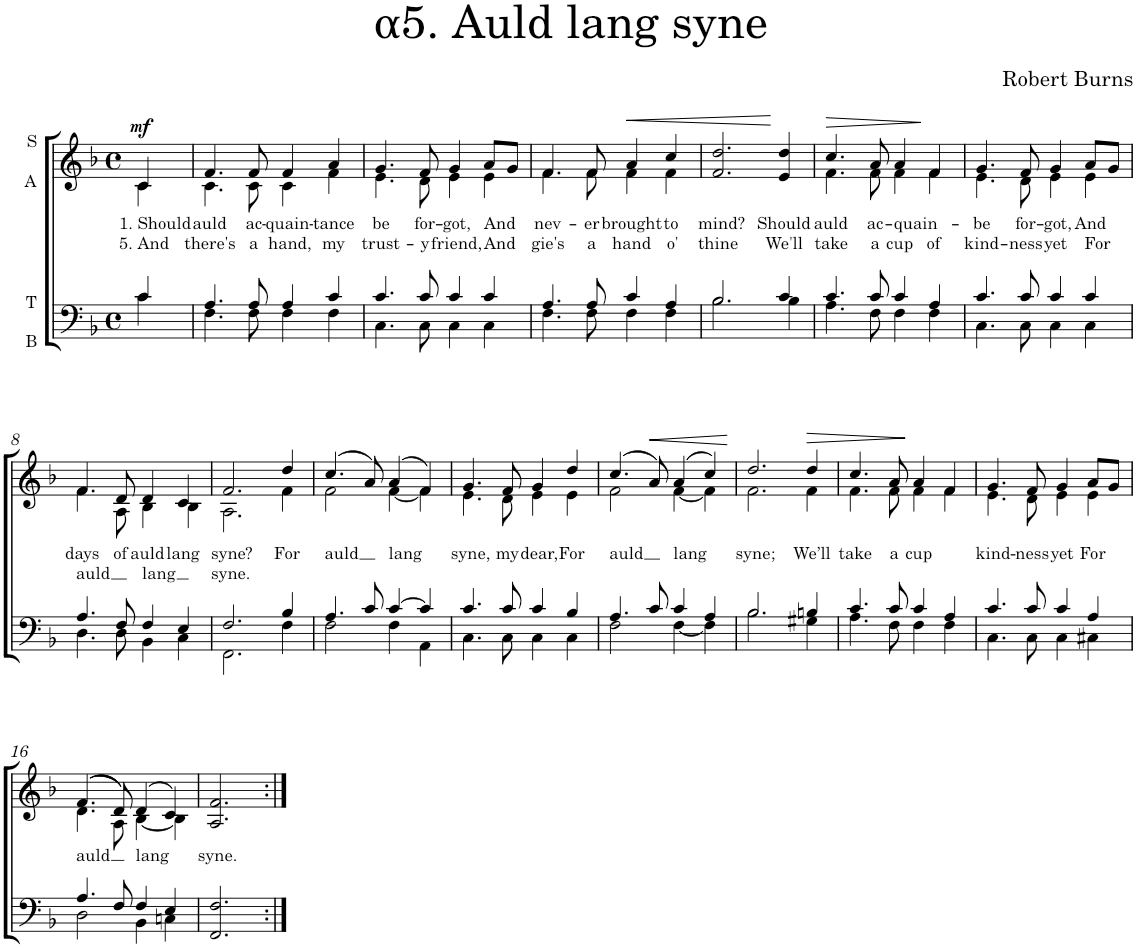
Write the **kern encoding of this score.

**kern	**kern	**text	**text	**dynam
*part2	*part1	*part1	*part1	*part1
*staff2	*staff1	*staff1	*staff1	*staff1
*I"T  B	*I"S  A	*	*	*
*clefF4	*clefG2	*	*	*
*k[b-]	*k[b-]	*	*	*
*M4/4	*M4/4	*	*	*
*met(c)	*met(c)	*	*	*
=1	=1	=1	=1	=1
*^	*	*	*	*
!	!	!	!LO:LY:b	!LO:LY:b	!LO:DY:a
*	*	*^	*	*	*
4c/	4c\	4c/	4c\	1. Should	5. And	mf
=2	=2	=2	=2	=2	=2	=2
!	!	!	!	!LO:LY:b	!LO:LY:b	!
4.A/	4.F\	4.f/	4.c\	auld	there's	.
!	!	!	!	!LO:LY:b	!LO:LY:b	!
8A/	8F\	8f/	8c\	ac-	a	.
!	!	!	!	!LO:LY:b	!LO:LY:b	!
4A/	4F\	4f/	4c\	-quain-	hand,	.
!	!	!	!	!LO:LY:b	!LO:LY:b	!
4c/	4F\	4a/	4f\	-tance	my	.
=3	=3	=3	=3	=3	=3	=3
!	!	!	!	!LO:LY:b	!LO:LY:b	!
4.c/	4.C\	4.g/	4.e\	be	trust-	.
!	!	!	!	!LO:LY:b	!LO:LY:b	!
8c/	8C\	8f/	8d\	for-	-y	.
!	!	!	!	!LO:LY:b	!LO:LY:b	!
4c/	4C\	4g/	4e\	-got,	friend,	.
!	!	!	!	!LO:LY:b	!LO:LY:b	!
4c/	4C\	8a/L	4e\	And	And	.
.	.	8g/J	.	.	.	.
=4	=4	=4	=4	=4	=4	=4
!	!	!	!	!LO:LY:b	!LO:LY:b	!
4.A/	4.F\	4.f/	4.f\	nev-	gie's	.
!	!	!	!	!LO:LY:b	!LO:LY:b	!
8A/	8F\	8f/	8f\	-er	a	.
!	!	!	!	!LO:LY:b	!LO:LY:b	!LO:HP:b
4c/	4F\	4a/	4f\	brought	hand	<
!	!	!	!	!LO:LY:b	!LO:LY:b	!
4A/	4F\	4cc/	4f\	to	o'	.
=5	=5	=5	=5	=5	=5	=5
!	!	!	!	!LO:LY:b	!LO:LY:b	!
*	*	*v	*v	*	*	*
2.B-/	2.B-\	2.f/ 2.dd/	mind?	thine	.
!	!	!	!LO:LY:b	!LO:LY:b	!
4c/	4B-\	4e/ 4dd/	Should	We'll	[
=6	=6	=6	=6	=6	=6
!	!	!	!LO:LY:b	!LO:LY:b	!LO:HP:b
*	*	*^	*	*	*
4.c/	4.A\	4.cc/	4.f\	auld	take	>
!	!	!	!	!LO:LY:b	!LO:LY:b	!
8c/	8F\	8a/	8f\	ac-	a	.
!	!	!	!	!LO:LY:b	!LO:LY:b	!
4c/	4F\	4a/	4f\	-quain-	cup	.
!	!	!	!	!	!LO:LY:b	!
4A/	4F\	4f/	4f\	.	of	]
=7	=7	=7	=7	=7	=7	=7
!	!	!	!	!LO:LY:b	!LO:LY:b	!
4.c/	4.C\	4.g/	4.e\	be	kind-	.
!	!	!	!	!LO:LY:b	!LO:LY:b	!
8c/	8C\	8f/	8d\	for-	-ness	.
!	!	!	!	!LO:LY:b	!LO:LY:b	!
4c/	4C\	4g/	4e\	-got,	yet	.
!	!	!	!	!LO:LY:b	!LO:LY:b	!
4c/	4C\	8a/L	4e\	And	For	.
.	.	8g/J	.	.	.	.
!!LO:LB:g=z	!!
=8	=8	=8	=8	=8	=8	=8
!	!	!	!	!LO:LY:b	!LO:LY:b	!
4.A/	4.D\	4.f/	4.f\	days	auld	.
!	!	!	!	!LO:LY:b	!	!
8F/	8D\	8d/	8A\	of	.	.
!	!	!	!	!LO:LY:b	!LO:LY:b	!
4F/	4BB-\	4d/	4B-\	auld	lang	.
!	!	!	!	!LO:LY:b	!	!
4E/	4C\	4c/	4B-\	lang	.	.
=9	=9	=9	=9	=9	=9	=9
!	!	!	!	!LO:LY:b	!LO:LY:b	!
2.F/	2.FF\	2.f/	2.A\	syne?	syne.	.
!	!	!	!	!LO:LY:b	!	!
4B-/	4F\	4dd/	4f\	For	.	.
=10	=10	=10	=10	=10	=10	=10
!	!	!	!	!LO:LY:b	!	!
4.A/	2F\	(4.cc/	2f\	auld	.	.
8c/	.	8a/)	.	.	.	.
!	!	!	!	!LO:LY:b	!	!
[4c/	4F\	(4a/	[4f\	lang	.	.
4c/]	4AA\	4f/)	4f\]	.	.	.
=11	=11	=11	=11	=11	=11	=11
!	!	!	!	!LO:LY:b	!	!
4.c/	4.C\	4.g/	4.e\	syne,	.	.
!	!	!	!	!LO:LY:b	!	!
8c/	8C\	8f/	8d\	my	.	.
!	!	!	!	!LO:LY:b	!	!
4c/	4C\	4g/	4e\	dear,	.	.
!	!	!	!	!LO:LY:b	!	!
4B-/	4C\	4dd/	4e\	For	.	.
=12	=12	=12	=12	=12	=12	=12
!	!	!	!	!LO:LY:b	!	!
4.A/	2F\	(4.cc/	2f\	auld	.	.
!	!	!	!	!	!	!LO:HP:b
8c/	.	8a/)	.	.	.	<
!	!	!	!	!LO:LY:b	!	!
4c/	[4F\	(4a/	[4f\	lang	.	.
4A/	4F\]	4cc/)	4f\]	.	.	.
*v	*v	*	*	*	*	*
*	*v	*v	*	*	*
.	.	.	.	[
=13	=13	=13	=13	=13
*^	*	*	*	*
!	!	!	!LO:LY:b	!	!
*	*	*^	*	*	*
2.B-/	2.B-\	2.dd/	2.f\	syne;	.	.
!	!	!	!	!LO:LY:b	!	!LO:HP:b
4Bn/	4G#X\	4dd/	4f\	We’ll	.	>
=14	=14	=14	=14	=14	=14	=14
!	!	!	!	!LO:LY:b	!	!
4.c/	4.A\	4.cc/	4.f\	take	.	.
!	!	!	!	!LO:LY:b	!	!
8c/	8F\	8a/	8f\	a	.	.
!	!	!	!	!LO:LY:b	!	!
4c/	4F\	4a/	4f\	cup	.	]
4A/	4F\	4f/	4f\	.	.	.
=15	=15	=15	=15	=15	=15	=15
!	!	!	!	!LO:LY:b	!	!
4.c/	4.C\	4.g/	4.e\	kind-	.	.
!	!	!	!	!LO:LY:b	!	!
8c/	8C\	8f/	8d\	-ness	.	.
!	!	!	!	!LO:LY:b	!	!
4c/	4C\	4g/	4e\	yet	.	.
!	!	!	!	!LO:LY:b	!	!
4A/	4C#X\	8a/L	4e\	For	.	.
.	.	8g/J	.	.	.	.
!!LO:LB:g=z	!!
=16	=16	=16	=16	=16	=16	=16
!	!	!	!	!LO:LY:b	!	!
4.A/	2D\	((4.f/	4.d\	auld	.	.
8F/	.	8d/))	8A\	.	.	.
!	!	!	!	!LO:LY:b	!	!
4F/	4BB-\	(4d/	[4B-\	lang	.	.
4E/	4Cn\	4c/)	4B-\]	.	.	.
=17	=17	=17	=17	=17	=17	=17
!	!	!	!	!LO:LY:b	!	!
*v	*v	*	*	*	*	*
*	*v	*v	*	*	*
2.FF/ 2.F/	2.A/ 2.f/	syne.	.	.
=:|!	=:|!	=:|!	=:|!	=:|!
*-	*-	*-	*-	*-
